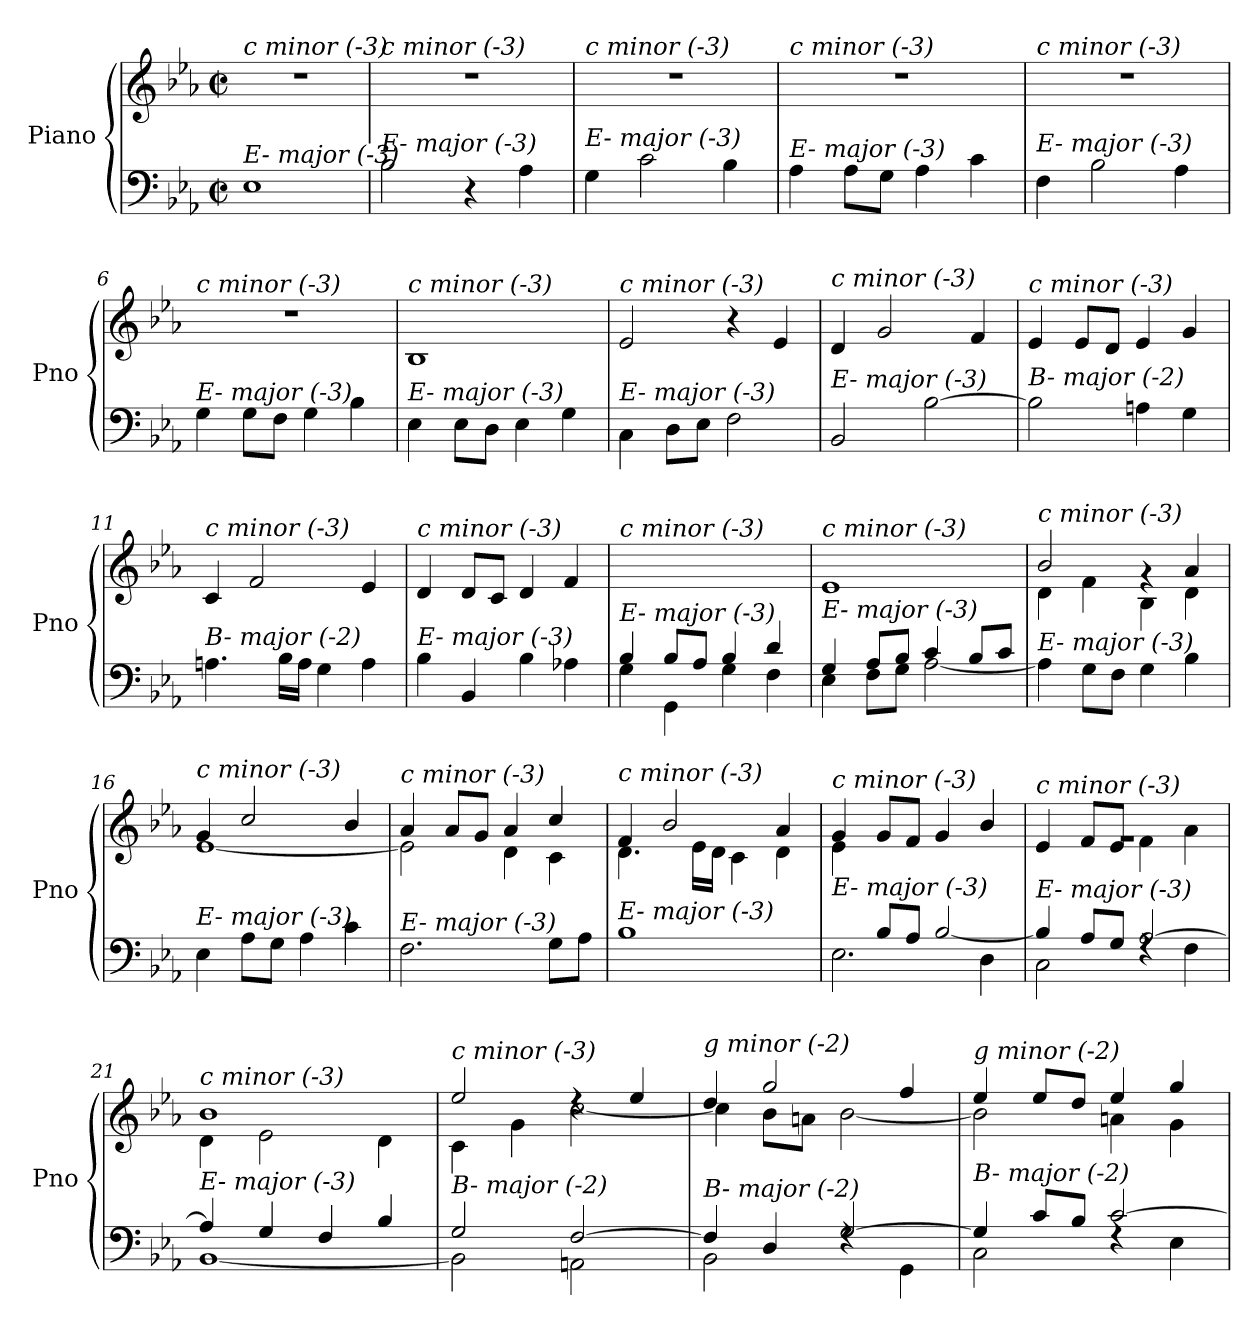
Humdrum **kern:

**kern	**kern
*part1	*part1
*staff2	*staff1
*I"Piano	*
*I'Pno	*
*clefF4	*clefG2
*k[b-e-a-]	*k[b-e-a-]
*M2/2	*M2/2
*met(c|)	*met(c|)
=1	=1
!	!LO:TX:i:t=c minor (-3)
!LO:TX:i:t=E- major (-3)	!
1E-	1r
=2	=2
!	!LO:TX:i:t=c minor (-3)
!LO:TX:i:t=E- major (-3)	!
2B-\	1r
4r	.
4A-\	.
=3	=3
!	!LO:TX:i:t=c minor (-3)
!LO:TX:i:t=E- major (-3)	!
4G\	1r
2c\	.
4B-\	.
=4	=4
!	!LO:TX:i:t=c minor (-3)
!LO:TX:i:t=E- major (-3)	!
4A-\	1r
8A-\L	.
8G\J	.
4A-\	.
4c\	.
=5	=5
!	!LO:TX:i:t=c minor (-3)
!LO:TX:i:t=E- major (-3)	!
4F\	1r
2B-\	.
4A-\	.
=6	=6
!	!LO:TX:i:t=c minor (-3)
!LO:TX:i:t=E- major (-3)	!
4G\	1r
8G\L	.
8F\J	.
4G\	.
4B-\	.
=7	=7
!	!LO:TX:i:t=c minor (-3)
!LO:TX:i:t=E- major (-3)	!
4E-\	1B-
8E-\L	.
8D\J	.
4E-\	.
4G\	.
=8	=8
!	!LO:TX:i:t=c minor (-3)
!LO:TX:i:t=E- major (-3)	!
4C\	2e-/
8D\L	.
8E-\J	.
2F\	4r
.	4e-/
!!LO:LB:g=z
=9	=9
!	!LO:TX:i:t=c minor (-3)
!LO:TX:i:t=E- major (-3)	!
2BB-/	4d/
.	2g/
[2B-\	.
.	4f/
=10	=10
!	!LO:TX:i:t=c minor (-3)
!LO:TX:i:t=B- major (-2)	!
2B-\]	4e-/
.	8e-/L
.	8d/J
4An\	4e-/
4G\	4g/
=11	=11
!	!LO:TX:i:t=c minor (-3)
!LO:TX:i:t=B- major (-2)	!
4.An\	4c/
.	2f/
16B-\LL	.
16A\JJ	.
4G\	.
4A\	4e-/
=12	=12
!	!LO:TX:i:t=c minor (-3)
!LO:TX:i:t=E- major (-3)	!
4B-\	4d/
4BB-/	8d/L
.	8c/J
4B-\	4d/
4A-X\	4f/
=13	=13
*^	*
!	!	!LO:TX:i:t=c minor (-3)
!LO:TX:i:t=E- major (-3)	!	!
4B-/	4G\	1ryy
8B-/L	4GG\	.
8A-/J	.	.
4B-/	4G\	.
4d/	4F\	.
=14	=14	=14
!	!	!LO:TX:i:t=c minor (-3)
!LO:TX:i:t=E- major (-3)	!	!
4G/	4E-\	1e-
8A-/L	8F\L	.
8B-/J	8G\J	.
4c/	[2A-\	.
8B-/L	.	.
8c/J	.	.
*v	*v	*
=15	=15
*	*^
!	!LO:TX:i:t=c minor (-3)	!
!LO:TX:i:t=E- major (-3)	!	!
4A-\]	2b-/	4d\
8G\L	.	4f\
8F\J	.	.
4G\	4rg	4B-\
4B-\	4a-/	4d\
!!LO:LB:g=z	!!
=16	=16	=16
!	!LO:TX:i:t=c minor (-3)	!
!LO:TX:i:t=E- major (-3)	!	!
4E-\	4g/	[1e-
8A-\L	2cc/	.
8G\J	.	.
4A-\	.	.
4c\	4b-/	.
=17	=17	=17
!	!LO:TX:i:t=c minor (-3)	!
!LO:TX:i:t=E- major (-3)	!	!
2.F\	4a-/	2e-\]
.	8a-/L	.
.	8g/J	.
.	4a-/	4d\
8G\L	4cc/	4c\
8A-\J	.	.
=18	=18	=18
!	!LO:TX:i:t=c minor (-3)	!
!LO:TX:i:t=E- major (-3)	!	!
1B-	4f/	4.d\
.	2b-/	.
.	.	16e-\LL
.	.	16d\JJ
.	.	4c\
.	4a-/	4d\
=19	=19	=19
*^	*	*
*	*^	*	*
!	!	!	!LO:TX:i:t=c minor (-3)	!
!LO:TX:i:t=E- major (-3)	!	!	!	!
4ryy	4ryy	2.E-\	4g/	4e-\
2.ryy	8B-/L	.	8g/L	2.ryy
.	8A-/J	.	8f/J	.
.	[2B-/	.	4g/	.
.	.	4D\	4b-/	.
=20	=20	=20	=20	=20
!	!	!	!LO:TX:i:t=c minor (-3)	!
!LO:TX:i:t=E- major (-3)	!	!	!	!
*	*v	*v	*	*
4B-/]	2C\	1rg	4e-/
8A-/L	.	.	8f/L
8G/J	.	.	8e-/J
[2A-/	4rF	.	4f\
.	4F\	.	4a-\
=21	=21	=21	=21
!	!	!LO:TX:i:t=c minor (-3)	!
!LO:TX:i:t=E- major (-3)	!	!	!
4A-/]	[1BB-	1b-	4d\
4G/	.	.	2e-\
4F/	.	.	.
4B-/	.	.	4d\
=22	=22	=22	=22
!	!	!LO:TX:i:t=c minor (-3)	!
!LO:TX:i:t=B- major (-2)	!	!	!
2G/	2BB-\]	2ee-/	4c\
.	.	.	4g\
[2F/	2AAn\	4rdd	[2cc\
.	.	4ee-/	.
!!LO:LB:g=z	!!
=23	=23	=23	=23
!	!	!LO:TX:i:t=g minor (-2)	!
!LO:TX:i:t=B- major (-2)	!	!	!
4F/]	2BB-\	4dd/	4cc\]
4D/	.	2gg/	8b-\L
.	.	.	8an\J
[2G/	4rF	.	[2b-\
.	4GG\	4ff/	.
=24	=24	=24	=24
!	!	!LO:TX:i:t=g minor (-2)	!
!LO:TX:i:t=B- major (-2)	!	!	!
4G/]	2C\	4ee-/	2b-\]
8c/L	.	8ee-/L	.
8B-/J	.	8dd/J	.
[2c/	4rF	4ee-/	4an\
.	4E-\	4gg/	4g\
*v	*v	*	*
*	*v	*v
=	=
*-	*-
